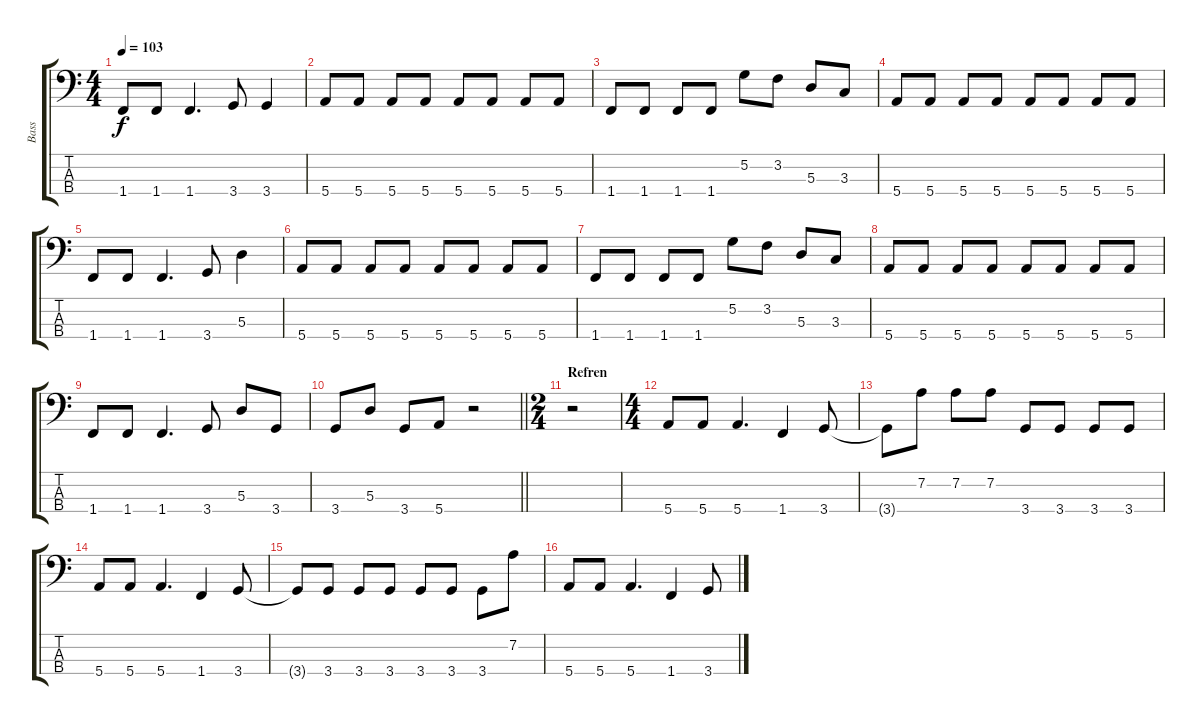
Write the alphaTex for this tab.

\track ("Bass" "Bass") {instrument electricbasspick}
\staff {score tabs}
\tuning (G2 D2 A1 E1) {hide}
\ts (4 4)
\tempo 103
\clef f4
\ks aminor
1.4.8{dy f} 1.4.8 1.4.4{d} 3.4.8 3.4.4 |
5.4.8 5.4.8 5.4.8 5.4.8 5.4.8 5.4.8 5.4.8 5.4.8 |
1.4.8 1.4.8 1.4.8 1.4.8 5.2.8 3.2.8 5.3.8 3.3.8 |
5.4.8 5.4.8 5.4.8 5.4.8 5.4.8 5.4.8 5.4.8 5.4.8 |
1.4.8 1.4.8 1.4.4{d} 3.4.8 5.3.4 |
5.4.8 5.4.8 5.4.8 5.4.8 5.4.8 5.4.8 5.4.8 5.4.8 |
1.4.8 1.4.8 1.4.8 1.4.8 5.2.8 3.2.8 5.3.8 3.3.8 |
5.4.8 5.4.8 5.4.8 5.4.8 5.4.8 5.4.8 5.4.8 5.4.8 |
1.4.8 1.4.8 1.4.4{d} 3.4.8 5.3.8 3.4.8 |
\barLineRight lightlight
3.4.8 5.3.8 3.4.8 5.4.8 r.2 |
\ts (2 4)
\section ("" "Refren")
r.2 |
\ts (4 4)
5.4.8 5.4.8 5.4.4{d} 1.4.4 3.4.8 |
3.4{t}.8 7.2.8 7.2.8 7.2.8 3.4.8 3.4.8 3.4.8 3.4.8 |
5.4.8 5.4.8 5.4.4{d} 1.4.4 3.4.8 |
3.4{t}.8 3.4.8 3.4.8 3.4.8 3.4.8 3.4.8 3.4.8 7.2.8 |
5.4.8 5.4.8 5.4.4{d} 1.4.4 3.4.8
